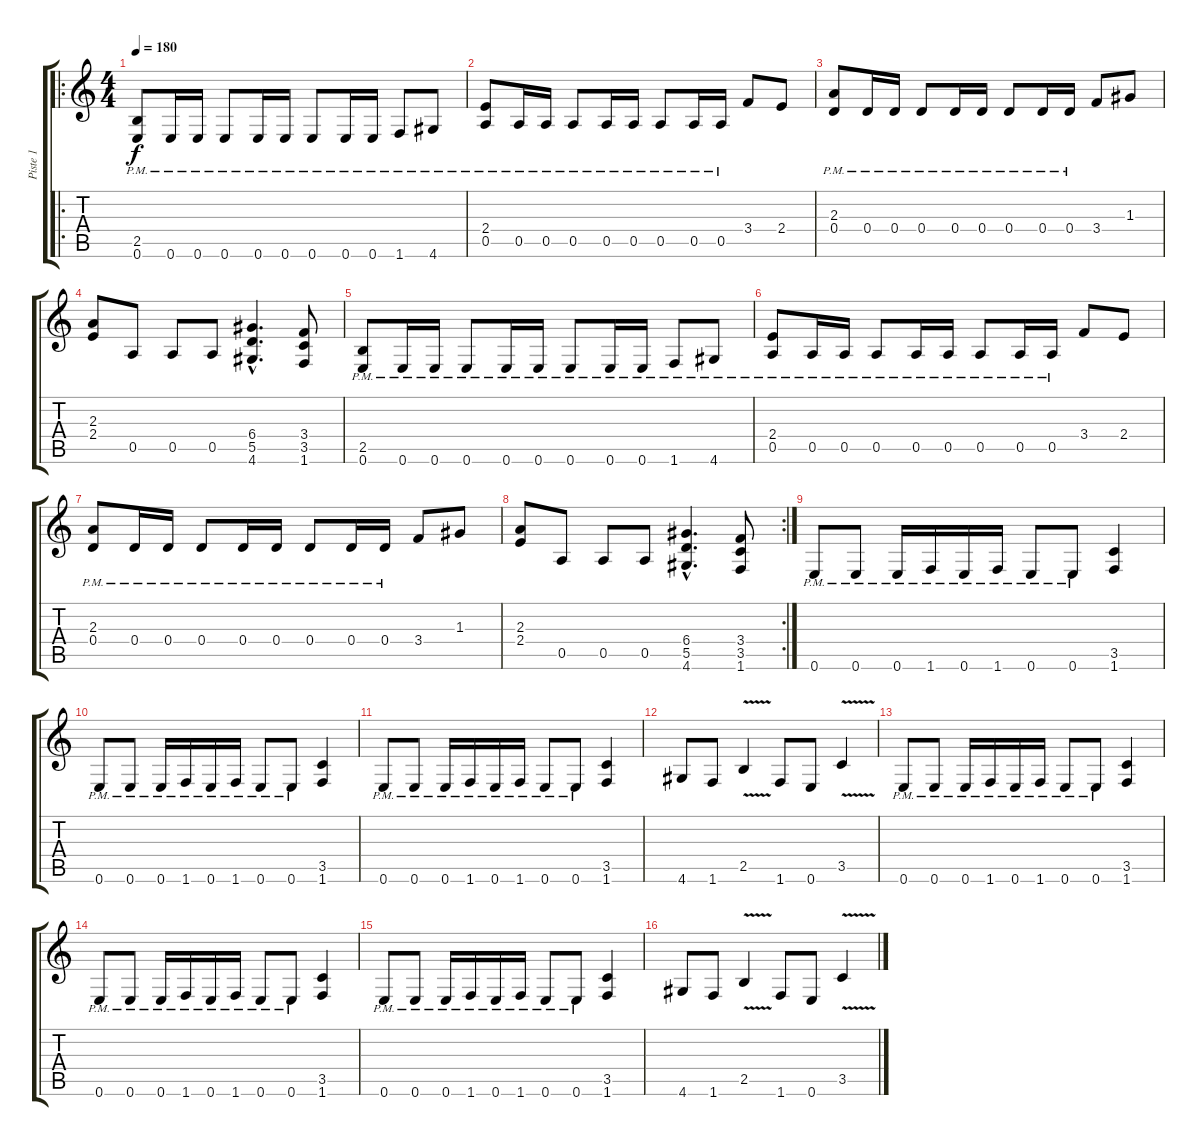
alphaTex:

\track ("Piste 1" "Piste 1") {instrument distortionguitar}
\staff {score tabs}
\tuning (E4 B3 G3 D3 A2 E2) {hide}
\ro
\ts (4 4)
\tempo 180
\clef g2
\ks c
(2.5{pm} 0.6{pm}).8{dy f} 0.6{pm}.16 0.6{pm}.16 0.6{pm}.8 0.6{pm}.16 0.6{pm}.16 0.6{pm}.8 0.6{pm}.16 0.6{pm}.16 1.6{pm}.8 4.6{pm}.8 |
(2.4{pm} 0.5{pm}).8 0.5{pm}.16 0.5{pm}.16 0.5{pm}.8 0.5{pm}.16 0.5{pm}.16 0.5{pm}.8 0.5{pm}.16 0.5{pm}.16 3.4.8 2.4.8 |
(2.3{pm} 0.4{pm}).8 0.4{pm}.16 0.4{pm}.16 0.4{pm}.8 0.4{pm}.16 0.4{pm}.16 0.4{pm}.8 0.4{pm}.16 0.4{pm}.16 3.4.8 1.3.8 |
(2.3 2.4).8 0.5.8 0.5.8 0.5.8 (6.4{hac} 5.5{hac} 4.6{hac}).4{d} (3.4 3.5 1.6).8 |
(2.5{pm} 0.6{pm}).8 0.6{pm}.16 0.6{pm}.16 0.6{pm}.8 0.6{pm}.16 0.6{pm}.16 0.6{pm}.8 0.6{pm}.16 0.6{pm}.16 1.6{pm}.8 4.6{pm}.8 |
(2.4{pm} 0.5{pm}).8 0.5{pm}.16 0.5{pm}.16 0.5{pm}.8 0.5{pm}.16 0.5{pm}.16 0.5{pm}.8 0.5{pm}.16 0.5{pm}.16 3.4.8 2.4.8 |
(2.3{pm} 0.4{pm}).8 0.4{pm}.16 0.4{pm}.16 0.4{pm}.8 0.4{pm}.16 0.4{pm}.16 0.4{pm}.8 0.4{pm}.16 0.4{pm}.16 3.4.8 1.3.8 |
\rc 2
(2.3 2.4).8 0.5.8 0.5.8 0.5.8 (6.4{hac} 5.5{hac} 4.6{hac}).4{d} (3.4 3.5 1.6).8 |
0.6{pm}.8 0.6{pm}.8 0.6{pm}.16 1.6{pm}.16 0.6{pm}.16 1.6{pm}.16 0.6{pm}.8 0.6{pm}.8 (3.5 1.6).4 |
0.6{pm}.8 0.6{pm}.8 0.6{pm}.16 1.6{pm}.16 0.6{pm}.16 1.6{pm}.16 0.6{pm}.8 0.6{pm}.8 (3.5 1.6).4 |
0.6{pm}.8 0.6{pm}.8 0.6{pm}.16 1.6{pm}.16 0.6{pm}.16 1.6{pm}.16 0.6{pm}.8 0.6{pm}.8 (3.5 1.6).4 |
4.6.8 1.6.8 2.5{v}.4 1.6.8 0.6.8 3.5{v}.4 |
0.6{pm}.8 0.6{pm}.8 0.6{pm}.16 1.6{pm}.16 0.6{pm}.16 1.6{pm}.16 0.6{pm}.8 0.6{pm}.8 (3.5 1.6).4 |
0.6{pm}.8 0.6{pm}.8 0.6{pm}.16 1.6{pm}.16 0.6{pm}.16 1.6{pm}.16 0.6{pm}.8 0.6{pm}.8 (3.5 1.6).4 |
0.6{pm}.8 0.6{pm}.8 0.6{pm}.16 1.6{pm}.16 0.6{pm}.16 1.6{pm}.16 0.6{pm}.8 0.6{pm}.8 (3.5 1.6).4 |
4.6.8 1.6.8 2.5{v}.4 1.6.8 0.6.8 3.5{v}.4
